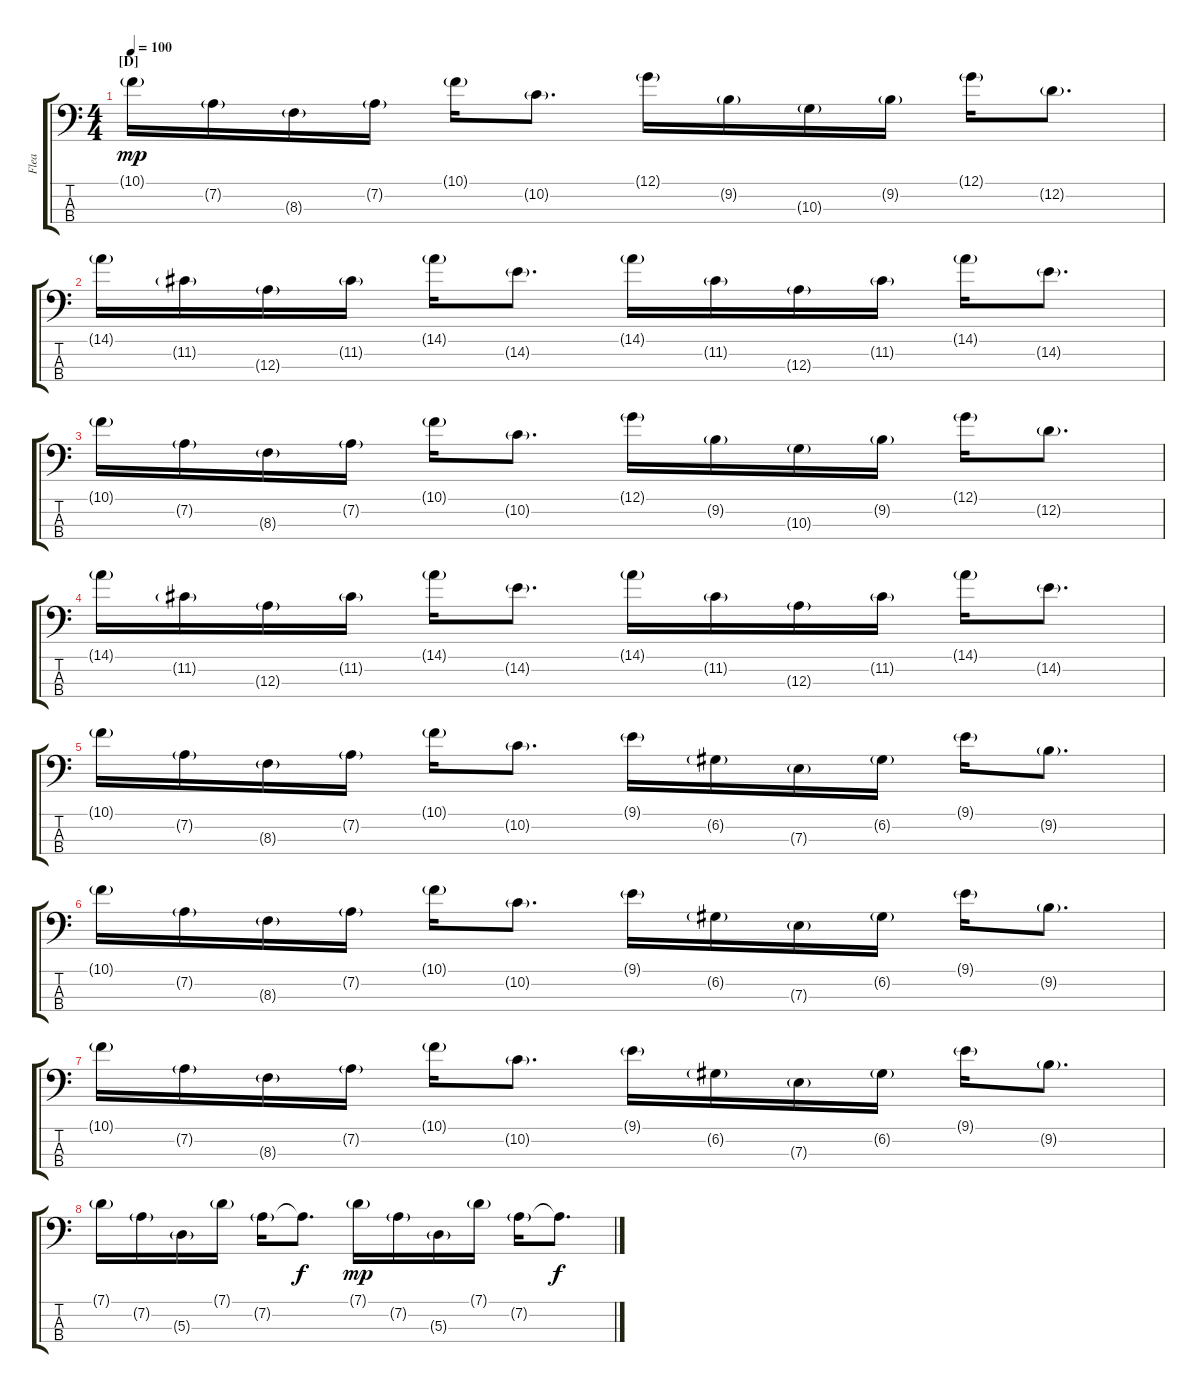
\track ("Flea" "Flea") {instrument electricbassfinger}
\staff {score tabs}
\tuning (G2 D2 A1 E1) {hide}
\ts (4 4)
\section ("" "[D]")
\tempo 100
\clef f4
\ks c
10.1{g}.16{dy mp} 7.2{g}.16 8.3{g}.16 7.2{g}.16 10.1{g}.16 10.2{g}.8{d} 12.1{g}.16 9.2{g}.16 10.3{g}.16 9.2{g}.16 12.1{g}.16 12.2{g}.8{d} |
14.1{g}.16 11.2{g}.16 12.3{g}.16 11.2{g}.16 14.1{g}.16 14.2{g}.8{d} 14.1{g}.16 11.2{g}.16 12.3{g}.16 11.2{g}.16 14.1{g}.16 14.2{g}.8{d} |
10.1{g}.16 7.2{g}.16 8.3{g}.16 7.2{g}.16 10.1{g}.16 10.2{g}.8{d} 12.1{g}.16 9.2{g}.16 10.3{g}.16 9.2{g}.16 12.1{g}.16 12.2{g}.8{d} |
14.1{g}.16 11.2{g}.16 12.3{g}.16 11.2{g}.16 14.1{g}.16 14.2{g}.8{d} 14.1{g}.16 11.2{g}.16 12.3{g}.16 11.2{g}.16 14.1{g}.16 14.2{g}.8{d} |
10.1{g}.16 7.2{g}.16 8.3{g}.16 7.2{g}.16 10.1{g}.16 10.2{g}.8{d} 9.1{g}.16 6.2{g}.16 7.3{g}.16 6.2{g}.16 9.1{g}.16 9.2{g}.8{d} |
10.1{g}.16 7.2{g}.16 8.3{g}.16 7.2{g}.16 10.1{g}.16 10.2{g}.8{d} 9.1{g}.16 6.2{g}.16 7.3{g}.16 6.2{g}.16 9.1{g}.16 9.2{g}.8{d} |
10.1{g}.16 7.2{g}.16 8.3{g}.16 7.2{g}.16 10.1{g}.16 10.2{g}.8{d} 9.1{g}.16 6.2{g}.16 7.3{g}.16 6.2{g}.16 9.1{g}.16 9.2{g}.8{d} |
7.1{g}.16 7.2{g}.16 5.3{g}.16 7.1{g}.16 7.2{g}.16 7.2{t}.8{d dy f} 7.1{g}.16{dy mp} 7.2{g}.16 5.3{g}.16 7.1{g}.16 7.2{g}.16 7.2{t}.8{d dy f}
